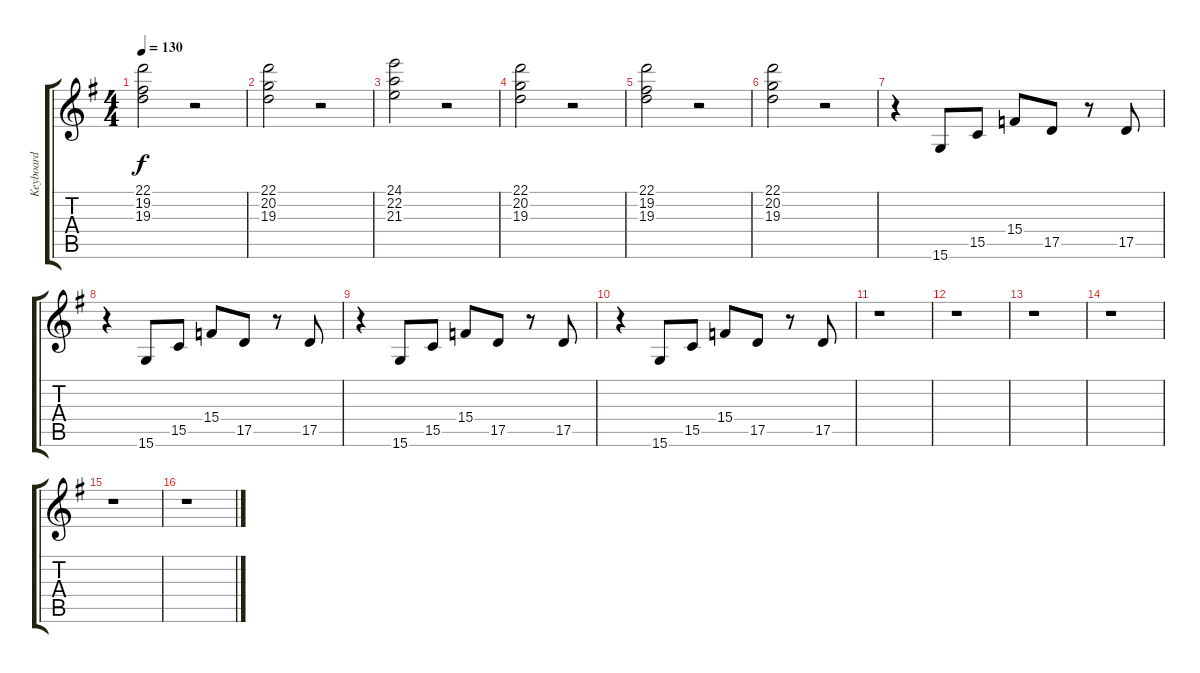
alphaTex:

\track ("Keyboard" "Keyboard") {instrument pad7halo}
\staff {score tabs}
\tuning (E4 B3 G3 D3 A2 E2) {hide}
\ts (4 4)
\tempo 130
\clef g2
\ks g
(22.1 19.2 19.3).2{dy f} r.2 |
(22.1 20.2 19.3).2 r.2 |
(24.1 22.2 21.3).2 r.2 |
(22.1 20.2 19.3).2 r.2 |
(22.1 19.2 19.3).2 r.2 |
(22.1 20.2 19.3).2 r.2 |
r.4 15.6.8{volume 10 instrument synthdrum} 15.5.8 15.4.8 17.5.8 r.8 17.5.8 |
r.4 15.6.8 15.5.8 15.4.8 17.5.8 r.8 17.5.8 |
r.4 15.6.8 15.5.8 15.4.8 17.5.8 r.8 17.5.8 |
r.4 15.6.8 15.5.8 15.4.8 17.5.8 r.8 17.5.8 |
r.1 |
r.1 |
r.1 |
r.1 |
r.1 |
r.1
